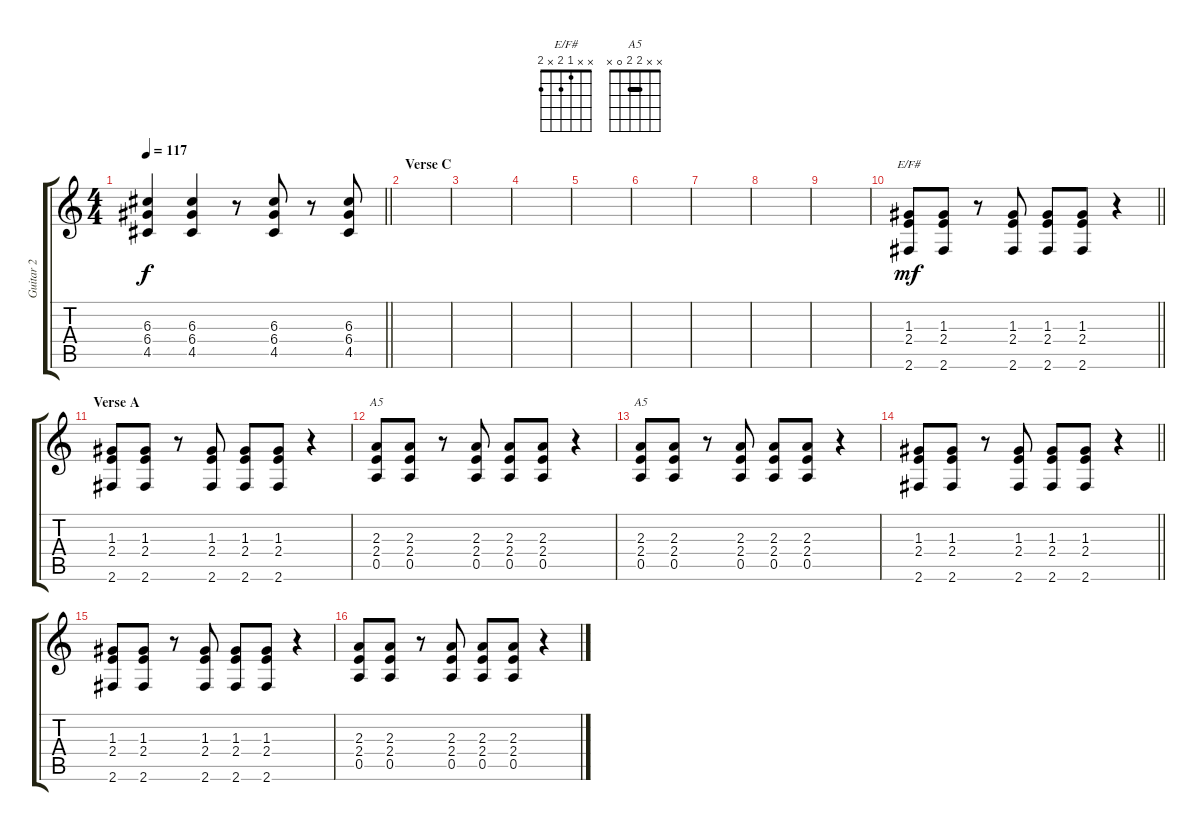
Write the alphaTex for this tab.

\track ("Guitar 2" "Guitar 2") {instrument distortionguitar}
\staff {score tabs}
\tuning (E4 B3 G3 D3 A2 E2) {hide}
\chord ("E/F#" x x 1 2 x 2)
\chord ("A5" x x 2 2 0 x)
\chord ("A5" x x 2 2 0 x) {barre 2}
\ts (4 4)
\tempo 117
\clef g2
\barLineRight lightlight
\ks c
(6.3{t} 6.4{t} 4.5{t}).4{dy f} (6.3 6.4 4.5).4 r.8 (6.3 6.4 4.5).8 r.8 (6.3 6.4 4.5).8 |
\section ("" "Verse C")
|
|
|
|
|
|
|
|
\barLineRight lightlight
(1.3 2.4 2.6).8{ch "E/F#" dy mf} (1.3 2.4 2.6).8 r.8 (1.3 2.4 2.6).8 (1.3 2.4 2.6).8 (1.3 2.4 2.6).8 r.4 |
\section ("" "Verse A")
(1.3 2.4 2.6).8 (1.3 2.4 2.6).8 r.8 (1.3 2.4 2.6).8 (1.3 2.4 2.6).8 (1.3 2.4 2.6).8 r.4 |
(2.3 2.4 0.5).8{ch "A5"} (2.3 2.4 0.5).8 r.8 (2.3 2.4 0.5).8 (2.3 2.4 0.5).8 (2.3 2.4 0.5).8 r.4 |
(2.3 2.4 0.5).8{ch "A5"} (2.3 2.4 0.5).8 r.8 (2.3 2.4 0.5).8 (2.3 2.4 0.5).8 (2.3 2.4 0.5).8 r.4 |
\barLineRight lightlight
(1.3 2.4 2.6).8 (1.3 2.4 2.6).8 r.8 (1.3 2.4 2.6).8 (1.3 2.4 2.6).8 (1.3 2.4 2.6).8 r.4 |
(1.3 2.4 2.6).8 (1.3 2.4 2.6).8 r.8 (1.3 2.4 2.6).8 (1.3 2.4 2.6).8 (1.3 2.4 2.6).8 r.4 |
(2.3 2.4 0.5).8 (2.3 2.4 0.5).8 r.8 (2.3 2.4 0.5).8 (2.3 2.4 0.5).8 (2.3 2.4 0.5).8 r.4
